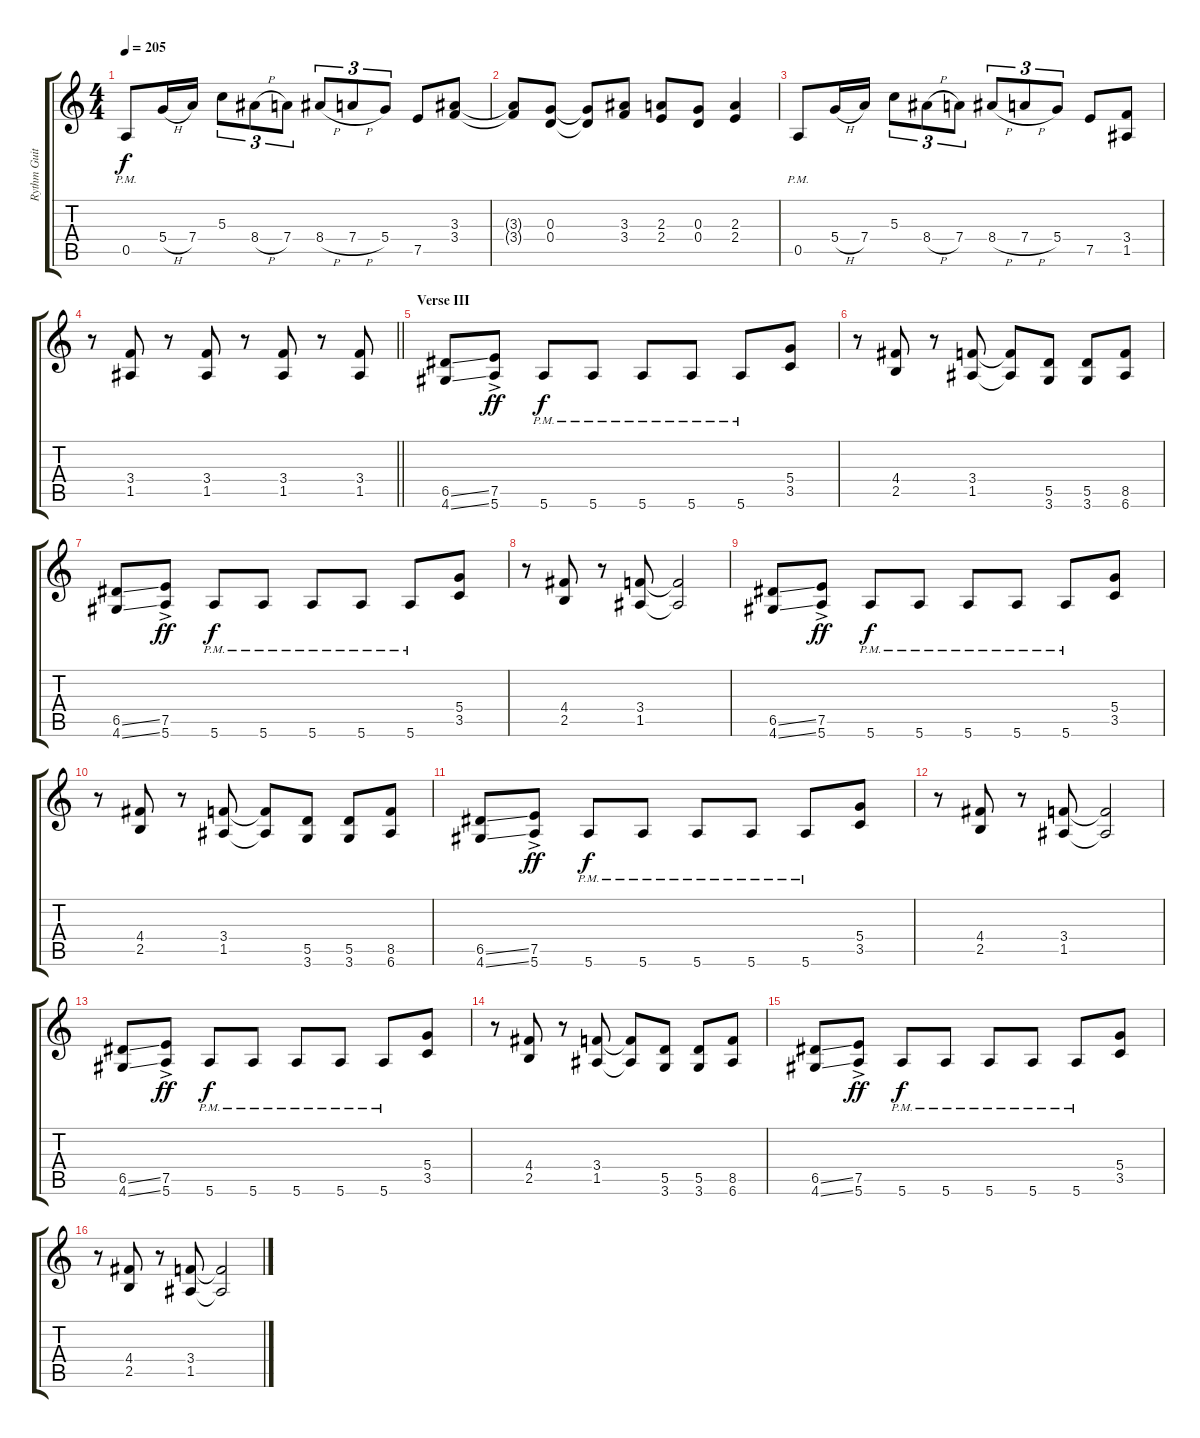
\track ("Rythm Guitar (Jeff Young)" "Rythm Guit") {instrument distortionguitar}
\staff {score tabs}
\tuning (E4 B3 G3 D3 A2 E2) {hide}
\ts (4 4)
\tempo 205
\clef g2
\ks c
0.5{pm}.8{dy f} 5.4{h}.16 7.4.16 5.3.8{tu (3 2)} 8.4{h}.8{tu (3 2)} 7.4.8{tu (3 2)} 8.4{h}.8{tu (3 2)} 7.4{h}.8{tu (3 2)} 5.4.8{tu (3 2)} 7.5.8 (3.3 3.4).8 |
(3.3{t} 3.4{t}).8 (0.3 0.4).8 (0.3{t} 0.4{t}).8 (3.3 3.4).8 (2.3 2.4).8 (0.3 0.4).8 (2.3 2.4).4 |
0.5{pm}.8 5.4{h}.16 7.4.16 5.3.8{tu (3 2)} 8.4{h}.8{tu (3 2)} 7.4.8{tu (3 2)} 8.4{h}.8{tu (3 2)} 7.4{h}.8{tu (3 2)} 5.4.8{tu (3 2)} 7.5.8 (3.4 1.5).8 |
\barLineRight lightlight
r.8 (3.4 1.5).8 r.8 (3.4 1.5).8 r.8 (3.4 1.5).8 r.8 (3.4 1.5).8 |
\section ("" "Verse III")
(6.5{ss} 4.6{ss}).8 (7.5{ac} 5.6{ac}).8{dy ff} 5.6{pm}.8{dy f} 5.6{pm}.8 5.6{pm}.8 5.6{pm}.8 5.6{pm}.8 (5.4 3.5).8 |
r.8 (4.4 2.5).8 r.8 (3.4 1.5).8 (3.4{t} 1.5{t}).8 (5.5 3.6).8 (5.5 3.6).8 (8.5 6.6).8 |
(6.5{ss} 4.6{ss}).8 (7.5{ac} 5.6{ac}).8{dy ff} 5.6{pm}.8{dy f} 5.6{pm}.8 5.6{pm}.8 5.6{pm}.8 5.6{pm}.8 (5.4 3.5).8 |
r.8 (4.4 2.5).8 r.8 (3.4 1.5).8 (3.4{t} 1.5{t}).2 |
(6.5{ss} 4.6{ss}).8 (7.5{ac} 5.6{ac}).8{dy ff} 5.6{pm}.8{dy f} 5.6{pm}.8 5.6{pm}.8 5.6{pm}.8 5.6{pm}.8 (5.4 3.5).8 |
r.8 (4.4 2.5).8 r.8 (3.4 1.5).8 (3.4{t} 1.5{t}).8 (5.5 3.6).8 (5.5 3.6).8 (8.5 6.6).8 |
(6.5{ss} 4.6{ss}).8 (7.5{ac} 5.6{ac}).8{dy ff} 5.6{pm}.8{dy f} 5.6{pm}.8 5.6{pm}.8 5.6{pm}.8 5.6{pm}.8 (5.4 3.5).8 |
r.8 (4.4 2.5).8 r.8 (3.4 1.5).8 (3.4{t} 1.5{t}).2 |
(6.5{ss} 4.6{ss}).8 (7.5{ac} 5.6{ac}).8{dy ff} 5.6{pm}.8{dy f} 5.6{pm}.8 5.6{pm}.8 5.6{pm}.8 5.6{pm}.8 (5.4 3.5).8 |
r.8 (4.4 2.5).8 r.8 (3.4 1.5).8 (3.4{t} 1.5{t}).8 (5.5 3.6).8 (5.5 3.6).8 (8.5 6.6).8 |
(6.5{ss} 4.6{ss}).8 (7.5{ac} 5.6{ac}).8{dy ff} 5.6{pm}.8{dy f} 5.6{pm}.8 5.6{pm}.8 5.6{pm}.8 5.6{pm}.8 (5.4 3.5).8 |
r.8 (4.4 2.5).8 r.8 (3.4 1.5).8 (3.4{t} 1.5{t}).2
